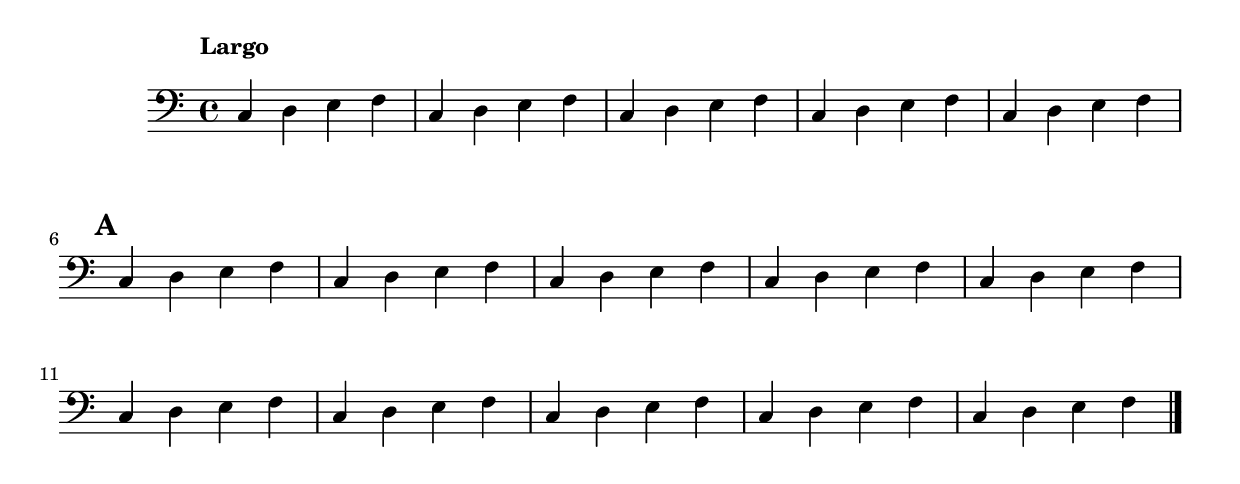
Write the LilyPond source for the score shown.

\version "2.17.29"
\language "english"

\layout
{
	\context
	{
		\name "MarkLine"
		\type "Engraver_group"
		\consists Output_property_engraver
		\consists Axis_group_engraver
		\consists Mark_engraver
		\consists Metronome_mark_engraver
		\consists Time_signature_engraver
		\override TimeSignature #'stencil = ##f
		\override RehearsalMark #'extra-spacing-width = #'(0 . 0)
		\override MetronomeMark #'extra-spacing-width = #'(-0.1 . 0.1)
		\override RehearsalMark #'Y-offset = #0
		\override MetronomeMark #'Y-offset = #0
		\override MetronomeMark #'direction = #1
		\override RehearsalMark #'direction = #1
		\override VerticalAxisGroup #'minimum-Y-extent = #'(-2 . 2 )
		\override VerticalAxisGroup #'staff-staff-spacing = #'((basic-distance . 1)
															   (minimum-distance . 1)
															   (padding . 2)
															   (stretchability . 3))
	}

	\context 
	{
		\Score
		\override MultiMeasureRest #'expand-limit = #1
		\remove Mark_engraver
		\remove Metronome_mark_engraver
		\accepts MarkLine
	}
}

common =
{
	\time 4/4
	\key c \major

	\tempo "Largo"
	\skip 1*4/4*5 |

	\mark \default
	\skip 1*4/4*10 |
	\bar "|."
}

notes =
{
	\override MultiMeasureRest.expand-limit = #1
	\compressFullBarRests
	\clef bass

	\repeat unfold 5 { c4 d e f | }
	\break
	\repeat unfold 5 { c4 d e f | }
	\break
	\repeat unfold 5 { c4 d e f | }
}

\score
{
	<<
		\new MarkLine { \common }
		\new Staff
		<<
			\common
			\notes
		>>
	>>
}